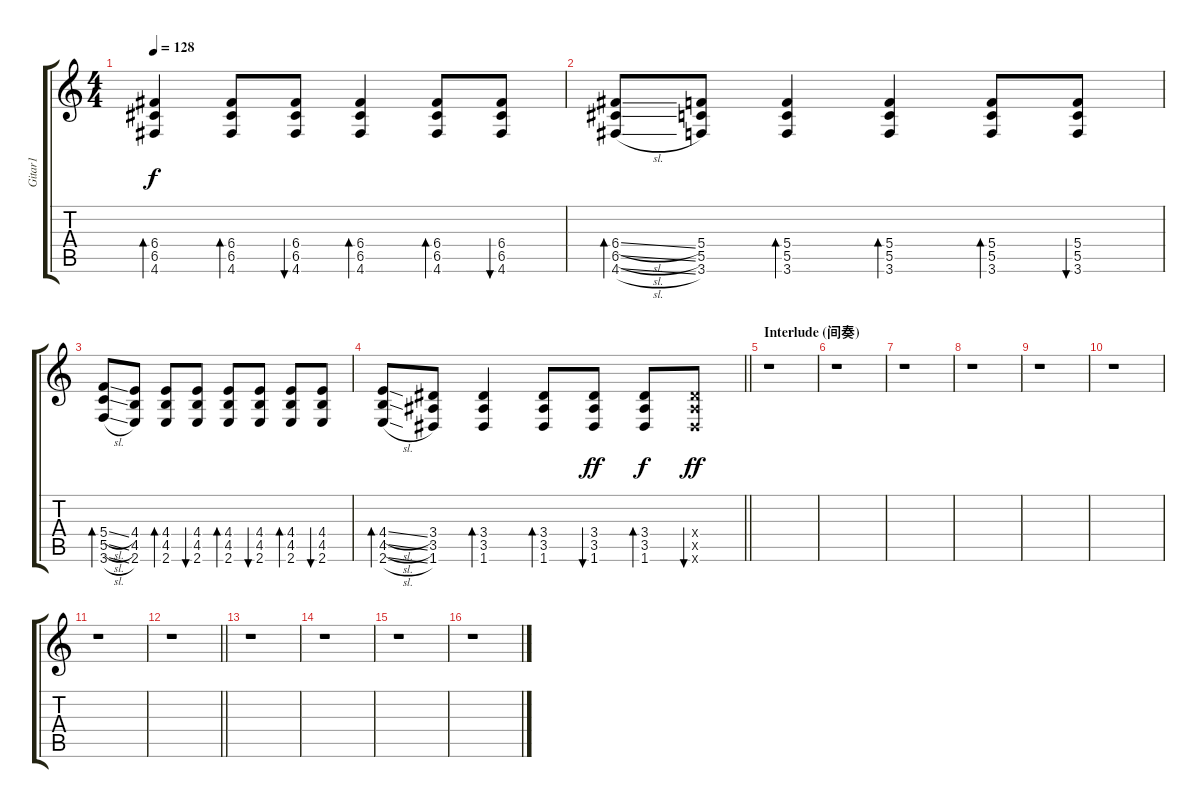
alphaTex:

\track ("Gitar1" "Gitar1") {instrument acousticguitarsteel}
\staff {score tabs}
\tuning (D4 A3 F3 C3 G2 D2) {hide}
\ts (4 4)
\tempo 128
\clef g2
\ks c
(6.4 6.5 4.6).4{bd 30 dy f} (6.4 6.5 4.6).8{bd 30} (6.4 6.5 4.6).8{bu 30} (6.4 6.5 4.6).4{bd 30} (6.4 6.5 4.6).8{bd 30} (6.4 6.5 4.6).8{bu 30} |
(6.4{sl} 6.5{sl} 4.6{sl}).8{bd 30} (5.4 5.5 3.6).8 (5.4 5.5 3.6).4{bd 30} (5.4 5.5 3.6).4{bd 30} (5.4 5.5 3.6).8{bd 30} (5.4 5.5 3.6).8{bu 30} |
(5.4{sl} 5.5{sl} 3.6{sl}).8{bd 30} (4.4 4.5 2.6).8 (4.4 4.5 2.6).8{bd 30} (4.4 4.5 2.6).8{bu 30} (4.4 4.5 2.6).8{bd 30} (4.4 4.5 2.6).8{bu 30} (4.4 4.5 2.6).8{bd 30} (4.4 4.5 2.6).8{bu 30} |
\barLineRight lightlight
(4.4{sl} 4.5{sl} 2.6{sl}).8{bd 30} (3.4 3.5 1.6).8 (3.4 3.5 1.6).4{bd 30} (3.4 3.5 1.6).8{bd 60} (3.4 3.5 1.6).8{bu 60 dy ff} (3.4 3.5 1.6).8{bd 60 dy f} (3.4{x} 3.5{x} 1.6{x}).8{bu 60 dy ff} |
\section ("" "Interlude (间奏)")
r.1 |
r.1 |
r.1 |
r.1 |
r.1 |
r.1 |
r.1 |
\barLineRight lightlight
r.1 |
r.1 |
r.1 |
r.1 |
r.1
